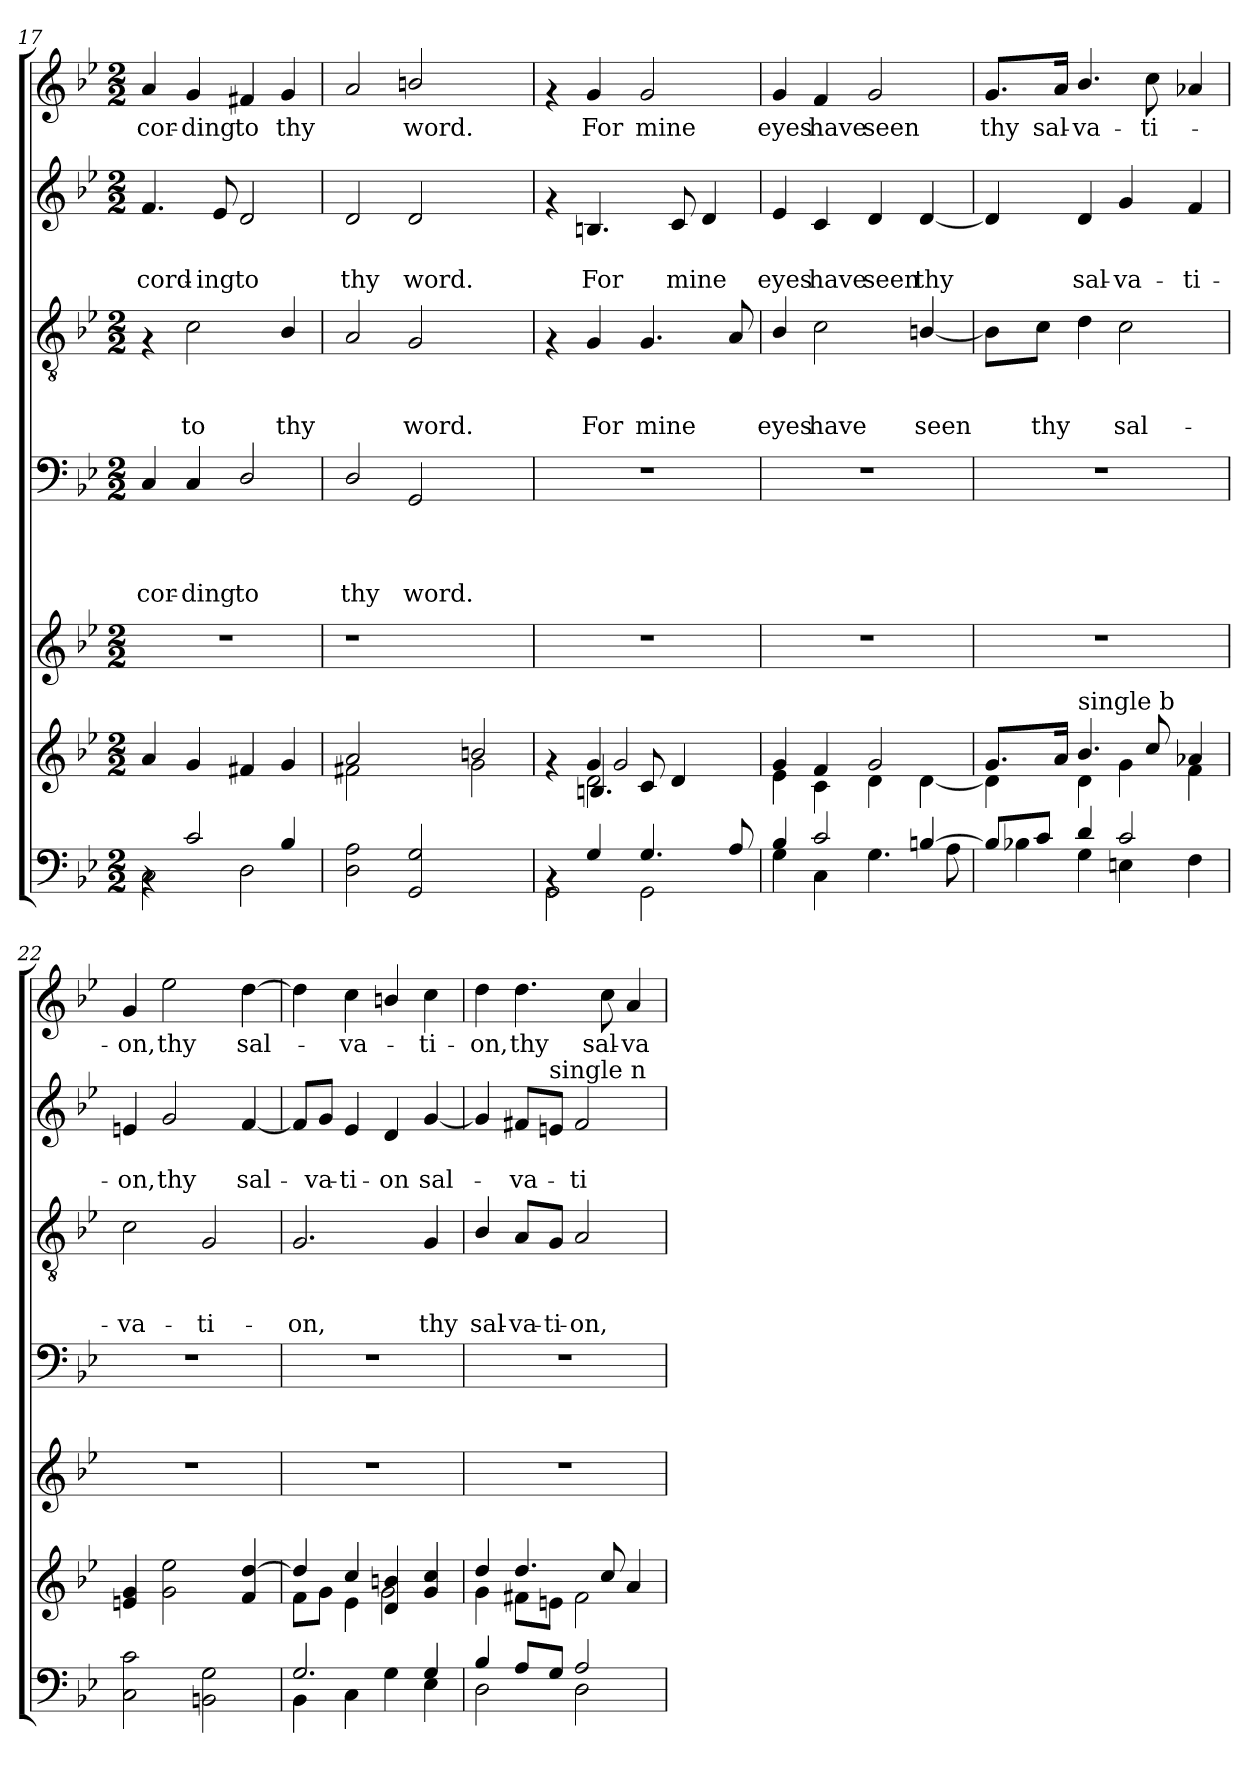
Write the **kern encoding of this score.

**kern	**kern	**kern	**kern	**text	**text	**text	**text	**kern	**text	**text	**text	**kern	**text	**text	**kern	**text
*part6	*part6	*part5	*part4	*part4	*part4	*part4	*part4	*part3	*part3	*part3	*part3	*part2	*part2	*part2	*part1	*part1
*staff7	*staff6	*staff5	*staff4	*staff4	*staff4	*staff4	*staff4	*staff3	*staff3	*staff3	*staff3	*staff2	*staff2	*staff2	*staff1	*staff1
*clefF4	*clefG2	*clefG2	*clefF4	*	*	*	*	*clefGv2	*	*	*	*clefG2	*	*	*clefG2	*
*k[b-e-]	*k[b-e-]	*k[b-e-]	*k[b-e-]	*	*	*	*	*k[b-e-]	*	*	*	*k[b-e-]	*	*	*k[b-e-]	*
*B-:	*B-:	*B-:	*B-:	*	*	*	*	*B-:	*	*	*	*B-:	*	*	*B-:	*
*M2/2	*M2/2	*M2/2	*M2/2	*	*	*	*	*M2/2	*	*	*	*M2/2	*	*	*M2/2	*
=17	=17	=17	=17	=17	=17	=17	=17	=17	=17	=17	=17	=17	=17	=17	=17	=17
*^	*	*	*	*	*	*	*	*	*	*	*	*	*	*	*	*
!	!	!	!	!	!	!	!	!LO:LY:b	!	!	!	!	!	!	!LO:LY:b	!	!LO:LY:b
4rAA	2C\	4a/	1r	4C/	.	.	.	-cor-	4rF	.	.	.	4.f/	.	-cord-	4a/	-cor-
!	!	!	!	!	!	!	!	!LO:LY:b	!	!	!	!LO:LY:b	!	!	!	!	!LO:LY:b
2c/	.	4g/	.	4C/	.	.	.	-ding	2c\	.	.	to	.	.	.	4g/	-ding
!	!	!	!	!	!	!	!	!	!	!	!	!	!	!	!LO:LY:b	!	!
.	.	.	.	.	.	.	.	.	.	.	.	.	8e-/	.	-ing	.	.
!	!	!	!	!	!	!	!	!LO:LY:b	!	!	!	!	!	!	!LO:LY:b	!	!LO:LY:b
.	2D\	4f#X/	.	2D/	.	.	.	to	.	.	.	.	2d/	.	to	4f#X/	to
!	!	!	!	!	!	!	!	!	!	!	!	!LO:LY:b	!	!	!	!	!LO:LY:b
4B-/	.	4g/	.	.	.	.	.	.	4B-/	.	.	thy	.	.	.	4g/	thy
*v	*v	*	*	*	*	*	*	*	*	*	*	*	*	*	*	*	*
!!LO:PB:g=z
=18	=18	=18	=18	=18	=18	=18	=18	=18	=18	=18	=18	=18	=18	=18	=18	=18
*	*^	*	*	*	*	*	*	*	*	*	*	*	*	*	*	*
!	!	!	!	!	!	!	!	!LO:LY:b	!	!	!	!	!	!	!LO:LY:b	!	!
2D\ 2A\	2a/	2f#X\	1r	2D/	.	.	.	thy	2A/	.	.	.	2d/	.	thy	2a/	.
!	!	!	!	!	!	!	!	!LO:LY:b	!	!	!	!LO:LY:b	!	!	!LO:LY:b	!	!LO:LY:b
2GG/ 2G/	2ryy	2ryy	.	2GG/	.	.	.	word.	2G/	.	.	word.	2d/	.	word.	2bn/	word.
2ryy	2bn/	2g\	2ryy	2ryy	.	.	.	.	2ryy	.	.	.	2ryy	.	.	2ryy	.
=19	=19	=19	=19	=19	=19	=19	=19	=19	=19	=19	=19	=19	=19	=19	=19	=19	=19
*^	*^	*^	*	*	*	*	*	*	*	*	*	*	*	*	*	*	*
4rAA	2GG\	4rf	4ryy	4ryy	4.ryy	1r	1r	.	.	.	.	4rF	.	.	.	4rf	.	.	4rf	.
!	!	!	!	!	!	!	!	!	!	!	!	!	!	!	!LO:LY:b	!	!	!LO:LY:b	!	!LO:LY:b
4G/	.	2d\	4.Bn/	4g/	.	.	.	.	.	.	.	4G/	.	.	For	4.Bn/	.	For	4g/	For
.	.	.	.	.	2g/	.	.	.	.	.	.	.	.	.	.	.	.	.	.	.
!	!	!	!	!	!	!	!	!	!	!	!	!	!	!	!LO:LY:b	!	!	!	!	!LO:LY:b
4.G/	2GG\	.	.	8c/	.	.	.	.	.	.	.	4.G/	.	.	mine	.	.	.	2g/	mine
!	!	!	!	!	!	!	!	!	!	!	!	!	!	!	!	!	!	!LO:LY:b	!	!
.	.	.	8ryy	4d/	.	.	.	.	.	.	.	.	.	.	.	8c/	.	mine	.	.
.	.	8ryy	4ryy	.	.	.	.	.	.	.	.	.	.	.	.	4d/	.	.	.	.
8A/	.	8ryy	.	8ryy	8ryy	.	.	.	.	.	.	8A/	.	.	.	.	.	.	.	.
=20	=20	=20	=20	=20	=20	=20	=20	=20	=20	=20	=20	=20	=20	=20	=20	=20	=20	=20	=20	=20
!	!	!	!	!	!	!	!	!	!	!	!	!	!	!	!LO:LY:b	!	!	!LO:LY:b	!	!LO:LY:b
*	*	*	*v	*v	*v	*	*	*	*	*	*	*	*	*	*	*	*	*	*	*
4B-/	4G\	4g/	4e-\	1r	1r	.	.	.	.	4B-/	.	.	eyes	4e-/	.	eyes	4g/	eyes
!	!	!	!	!	!	!	!	!	!	!	!	!	!LO:LY:b	!	!	!LO:LY:b	!	!LO:LY:b
2c/	4C\	4f/	4c\	.	.	.	.	.	.	2c\	.	.	have	4c/	.	have	4f/	have
!	!	!	!	!	!	!	!	!	!	!	!	!	!	!	!	!LO:LY:b	!	!LO:LY:b
.	4.G\	2g/	4d\	.	.	.	.	.	.	.	.	.	.	4d/	.	seen	2g/	seen
!	!	!	!	!	!	!	!	!	!	!	!	!	!LO:LY:b	!	!	!LO:LY:b	!	!
[>4Bn/	.	.	[<4d\	.	.	.	.	.	.	[<4Bn/	.	.	seen	[<4d/	.	thy	.	.
.	8A\	.	.	.	.	.	.	.	.	.	.	.	.	.	.	.	.	.
=21	=21	=21	=21	=21	=21	=21	=21	=21	=21	=21	=21	=21	=21	=21	=21	=21	=21	=21
!	!	!	!	!	!	!	!	!	!	!	!	!	!	!	!	!	!	!LO:LY:b
8Bn/L]	4B-X\	8.g/L	4d\]	1r	1r	.	.	.	.	8B\L]	.	.	.	4d/]	.	.	8.g/L	thy
!	!	!	!	!	!	!	!	!	!	!	!	!	!LO:LY:b	!	!	!	!	!
8c/J	.	.	.	.	.	.	.	.	.	8c\J	.	.	thy	.	.	.	.	.
!	!	!	!	!	!	!	!	!	!	!	!	!	!	!	!	!	!	!LO:LY:b
.	.	16a/Jk	.	.	.	.	.	.	.	.	.	.	.	.	.	.	16a/Jk	sal-
!	!	!LO:TX:a:t=single b	!	!	!	!	!	!	!	!	!	!	!	!	!	!	!	!
!	!	!	!	!	!	!	!	!	!	!	!	!	!	!	!	!LO:LY:b	!	!LO:LY:b
4d/	4G\	4.b-/	4d\	.	.	.	.	.	.	4d\	.	.	.	4d/	.	sal-	4.b-/	-va-
!	!	!	!	!	!	!	!	!	!	!	!	!	!LO:LY:b	!	!	!LO:LY:b	!	!
2c/	4En\	.	4g\	.	.	.	.	.	.	2c\	.	.	sal-	4g/	.	-va-	.	.
!	!	!	!	!	!	!	!	!	!	!	!	!	!	!	!	!	!	!LO:LY:b
.	.	8cc/	.	.	.	.	.	.	.	.	.	.	.	.	.	.	8cc\	-ti-
!	!	!	!	!	!	!	!	!	!	!	!	!	!	!	!	!LO:LY:b	!	!
.	4F\	4a-X/	4f\	.	.	.	.	.	.	.	.	.	.	4f/	.	-ti-	4a-X/	.
=22	=22	=22	=22	=22	=22	=22	=22	=22	=22	=22	=22	=22	=22	=22	=22	=22	=22	=22
!	!	!	!	!	!	!	!	!	!	!	!	!	!LO:LY:b	!	!	!LO:LY:b	!	!LO:LY:b
*v	*v	*	*	*	*	*	*	*	*	*	*	*	*	*	*	*	*	*
*	*v	*v	*	*	*	*	*	*	*	*	*	*	*	*	*	*	*
2C\ 2c\	4en/ 4g/	1r	1r	.	.	.	.	2c\	.	.	-va-	4en/	.	-on,	4g/	-on,
!	!	!	!	!	!	!	!	!	!	!	!	!	!	!LO:LY:b	!	!LO:LY:b
.	2g\ 2ee-\	.	.	.	.	.	.	.	.	.	.	2g/	.	thy	2ee-\	thy
!	!	!	!	!	!	!	!	!	!	!	!LO:LY:b	!	!	!	!	!
2BBn\ 2G\	.	.	.	.	.	.	.	2G/	.	.	-ti-	.	.	.	.	.
!	!	!	!	!	!	!	!	!	!	!	!	!	!	!LO:LY:b	!	!LO:LY:b
.	4f/ [>4dd/	.	.	.	.	.	.	.	.	.	.	[<4f/	.	sal-	[>4dd\	sal-
=23	=23	=23	=23	=23	=23	=23	=23	=23	=23	=23	=23	=23	=23	=23	=23	=23
*^	*^	*	*	*	*	*	*	*	*	*	*	*	*	*	*	*
!	!	!	!	!	!	!	!	!	!	!	!	!	!LO:LY:b	!	!	!	!	!
2.G/	4BB-\	4dd/]	8f\L	1r	1r	.	.	.	.	2.G/	.	.	-on,	8f/L]	.	.	4dd\]	.
!	!	!	!	!	!	!	!	!	!	!	!	!	!	!	!	!LO:LY:b	!	!
.	.	.	8g\J	.	.	.	.	.	.	.	.	.	.	8g/J	.	-va-	.	.
!	!	!	!	!	!	!	!	!	!	!	!	!	!	!	!	!LO:LY:b	!	!LO:LY:b
.	4C\	4cc/	4e-\	.	.	.	.	.	.	.	.	.	.	4e-/	.	-ti-	4cc\	-va-
!	!	!	!	!	!	!	!	!	!	!	!	!	!	!	!	!LO:LY:b	!	!
.	4G\	4d/ 4bn/	2g\	.	.	.	.	.	.	.	.	.	.	4d/	.	-on	4bn/	.
!	!	!	!	!	!	!	!	!	!	!	!	!	!LO:LY:b	!	!	!LO:LY:b	!	!LO:LY:b
4G/	4E-\	4g/ 4cc/	.	.	.	.	.	.	.	4G/	.	.	thy	[<4g/	.	sal-	4cc\	-ti-
!!LO:PB:g=z
=24	=24	=24	=24	=24	=24	=24	=24	=24	=24	=24	=24	=24	=24	=24	=24	=24	=24	=24
!	!	!	!	!	!	!	!	!	!	!	!	!	!LO:LY:b	!	!	!	!	!LO:LY:b
4B-/	2D\	4dd/	4g\	1r	1r	.	.	.	.	4B-/	.	.	sal-	4g/]	.	.	4dd\	-on,
!	!	!	!	!	!	!	!	!	!	!	!	!	!LO:LY:b	!	!	!LO:LY:b	!	!LO:LY:b
8A/L	.	4.dd/	8f#X\L	.	.	.	.	.	.	8A/L	.	.	-va-	8f#X/L	.	-va-	4.dd\	thy
!	!	!	!	!	!	!	!	!	!	!	!	!	!	!LO:TX:a:t=single n	!	!	!	!
!	!	!	!	!	!	!	!	!	!	!	!	!	!LO:LY:b	!	!	!	!	!
8G/J	.	.	8en\J	.	.	.	.	.	.	8G/J	.	.	-ti-	8e/J	.	.	.	.
!	!	!	!	!	!	!	!	!	!	!	!	!	!LO:LY:b	!	!	!LO:LY:b	!	!
2A/	2D\	.	2f#\	.	.	.	.	.	.	2A/	.	.	-on,	2f#/	.	-ti-	.	.
!	!	!	!	!	!	!	!	!	!	!	!	!	!	!	!	!	!	!LO:LY:b
.	.	8cc/	.	.	.	.	.	.	.	.	.	.	.	.	.	.	8cc\	sal-
!	!	!	!	!	!	!	!	!	!	!	!	!	!	!	!	!	!	!LO:LY:b
.	.	4a/	.	.	.	.	.	.	.	.	.	.	.	.	.	.	4a/	-va-
*v	*v	*	*	*	*	*	*	*	*	*	*	*	*	*	*	*	*	*
*	*v	*v	*	*	*	*	*	*	*	*	*	*	*	*	*	*	*
=	=	=	=	=	=	=	=	=	=	=	=	=	=	=	=	=
*-	*-	*-	*-	*-	*-	*-	*-	*-	*-	*-	*-	*-	*-	*-	*-	*-
